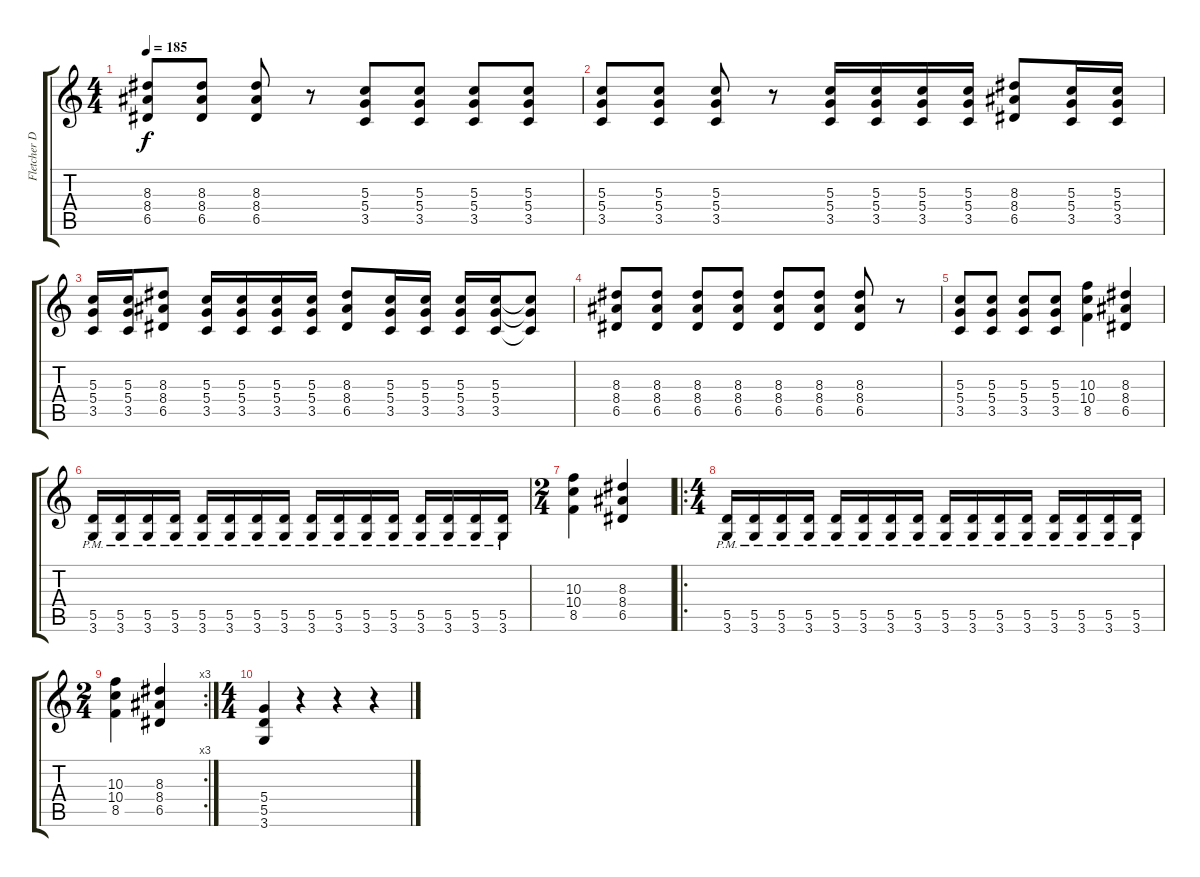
\track ("Fletcher Dragge" "Fletcher D") {instrument distortionguitar}
\staff {score tabs}
\tuning (E4 B3 G3 D3 A2 E2) {hide}
\ts (4 4)
\tempo 185
\clef g2
\ks c
(8.3 8.4 6.5).8{dy f} (8.3 8.4 6.5).8 (8.3 8.4 6.5).8 r.8 (5.3 5.4 3.5).8 (5.3 5.4 3.5).8 (5.3 5.4 3.5).8 (5.3 5.4 3.5).8 |
(5.3 5.4 3.5).8 (5.3 5.4 3.5).8 (5.3 5.4 3.5).8 r.8 (5.3 5.4 3.5).16 (5.3 5.4 3.5).16 (5.3 5.4 3.5).16 (5.3 5.4 3.5).16 (8.3 8.4 6.5).8 (5.3 5.4 3.5).16 (5.3 5.4 3.5).16 |
(5.3 5.4 3.5).16 (5.3 5.4 3.5).16 (8.3 8.4 6.5).8 (5.3 5.4 3.5).16 (5.3 5.4 3.5).16 (5.3 5.4 3.5).16 (5.3 5.4 3.5).16 (8.3 8.4 6.5).8 (5.3 5.4 3.5).16 (5.3 5.4 3.5).16 (5.3 5.4 3.5).16 (5.3 5.4 3.5).16 (5.3{t} 5.4{t} 3.5{t}).8 |
(8.3 8.4 6.5).8 (8.3 8.4 6.5).8 (8.3 8.4 6.5).8 (8.3 8.4 6.5).8 (8.3 8.4 6.5).8 (8.3 8.4 6.5).8 (8.3 8.4 6.5).8 r.8 |
(5.3 5.4 3.5).8 (5.3 5.4 3.5).8 (5.3 5.4 3.5).8 (5.3 5.4 3.5).8 (10.3 10.4 8.5).4 (8.3 8.4 6.5).4 |
(5.5{pm} 3.6).16 (5.5{pm} 3.6).16 (5.5{pm} 3.6).16 (5.5{pm} 3.6).16 (5.5{pm} 3.6).16 (5.5{pm} 3.6).16 (5.5{pm} 3.6).16 (5.5{pm} 3.6).16 (5.5 3.6{pm}).16 (5.5 3.6{pm}).16 (5.5 3.6{pm}).16 (5.5 3.6{pm}).16 (5.5 3.6{pm}).16 (5.5 3.6{pm}).16 (5.5 3.6{pm}).16 (5.5 3.6{pm}).16 |
\ts (2 4)
(10.3 10.4 8.5).4 (8.3 8.4 6.5).4 |
\ro
\ts (4 4)
(5.5{pm} 3.6).16 (5.5{pm} 3.6).16 (5.5{pm} 3.6).16 (5.5{pm} 3.6).16 (5.5{pm} 3.6).16 (5.5{pm} 3.6).16 (5.5{pm} 3.6).16 (5.5{pm} 3.6).16 (5.5 3.6{pm}).16 (5.5 3.6{pm}).16 (5.5 3.6{pm}).16 (5.5 3.6{pm}).16 (5.5{pm} 3.6).16 (5.5{pm} 3.6).16 (5.5{pm} 3.6).16 (5.5{pm} 3.6).16 |
\rc 3
\ts (2 4)
(10.3 10.4 8.5).4 (8.3 8.4 6.5).4 |
\ts (4 4)
(5.4 5.5 3.6).4 r.4 r.4 r.4
